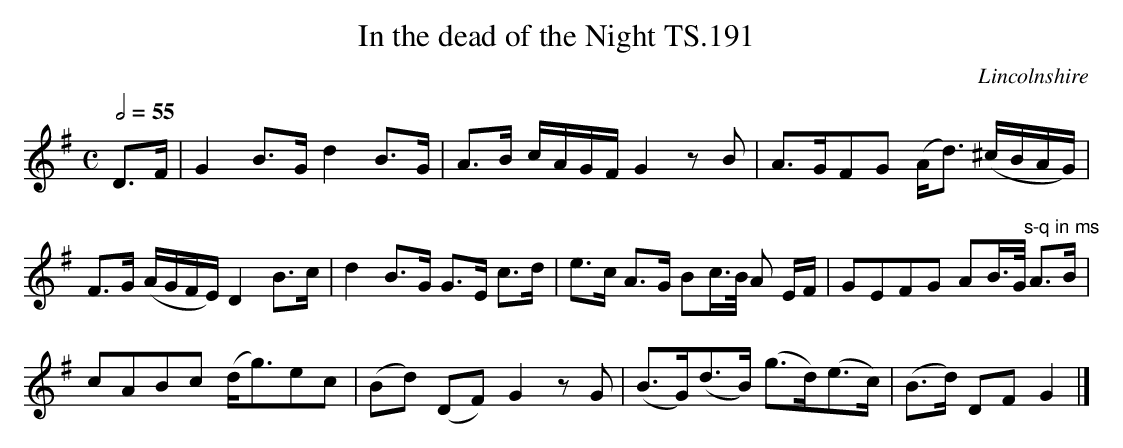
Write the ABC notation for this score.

X:1
T:In the dead of the Night TS.191
L:1/8
M:C
O:Lincolnshire
Q:1/2=55
K:G
D>F|G2B>Gd2B>G|A>B c/A/G/F/G2zB|A>GFG (A<d) (^c/B/A/G/)|!
F>G (A/G/F/E/)D2B>c|d2B>G G>E c>d|e>c A>G Bc/>B/ A E/F/|GEFG AB/>G/ "s-q in ms"A>B|!
cABc (d<g)ec|(Bd) (DF)G2zG|(B>G)(d>B) (g>d)(e>c)|(B>d) DFG2|]
